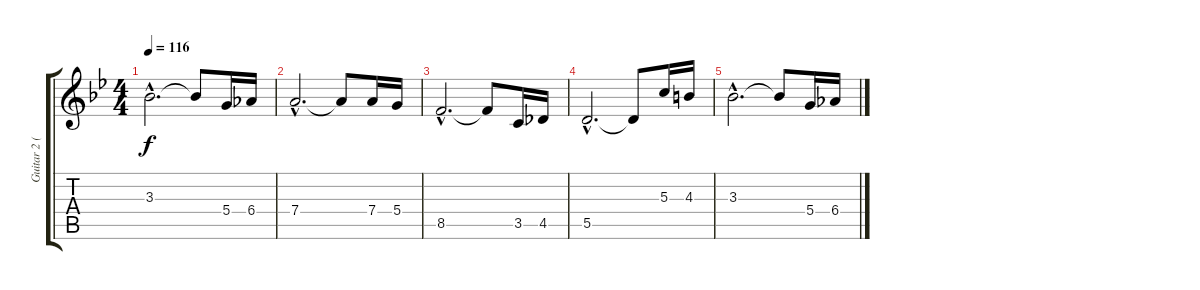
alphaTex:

\track ("Guitar 2 (Hogson)" "Guitar 2 (") {instrument distortionguitar}
\staff {score tabs}
\tuning (E4 B3 G3 D3 A2 E2) {hide}
\ts (4 4)
\tempo 116
\clef g2
\ks bb
3.3{hac}.2{d dy f} 3.3{t}.8 5.4.16 6.4.16 |
7.4{hac}.2{d} 7.4{t}.8 7.4.16 5.4.16 |
8.5{hac}.2{d} 8.5{t}.8 3.5.16 4.5.16 |
5.5{hac}.2{d} 5.5{t}.8 5.3.16 4.3.16 |
3.3{hac}.2{d} 3.3{t}.8 5.4.16 6.4.16
